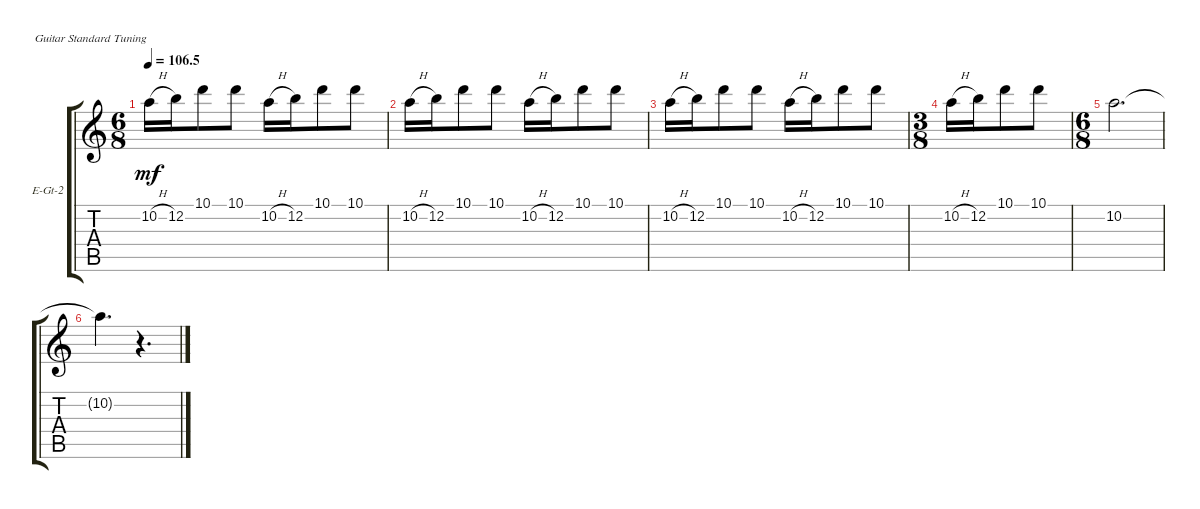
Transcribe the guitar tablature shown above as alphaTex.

\defaultSystemsLayout 4
\bracketExtendMode groupsimilarinstruments
\firstSystemTrackNameOrientation horizontal
\otherSystemsTrackNameOrientation horizontal
\track ("Electric Guitar-2" "E-Gt-2") {instrument electricguitarclean}
\staff {score tabs}
\tuning (E4 B3 G3 D3 A2 E2)
\ts (6 8)
\tempo
106.5
\accidentals auto
\clef g2
\ottava regular
\simile none
\ks c
10.2{h}.16{dy mf} 12.2.16 10.1.8 10.1.8 10.2{h}.16 12.2.16 10.1.8 10.1.8 |
10.2{h}.16 12.2.16 10.1.8 10.1.8 10.2{h}.16 12.2.16 10.1.8 10.1.8 |
10.2{h}.16 12.2.16 10.1.8 10.1.8 10.2{h}.16 12.2.16 10.1.8 10.1.8 |
\ts (3 8)
10.2{h}.16 12.2.16 10.1.8 10.1.8 |
\ts (6 8)
10.2.2{d} |
10.2{t}.4{d} r.4{d}
